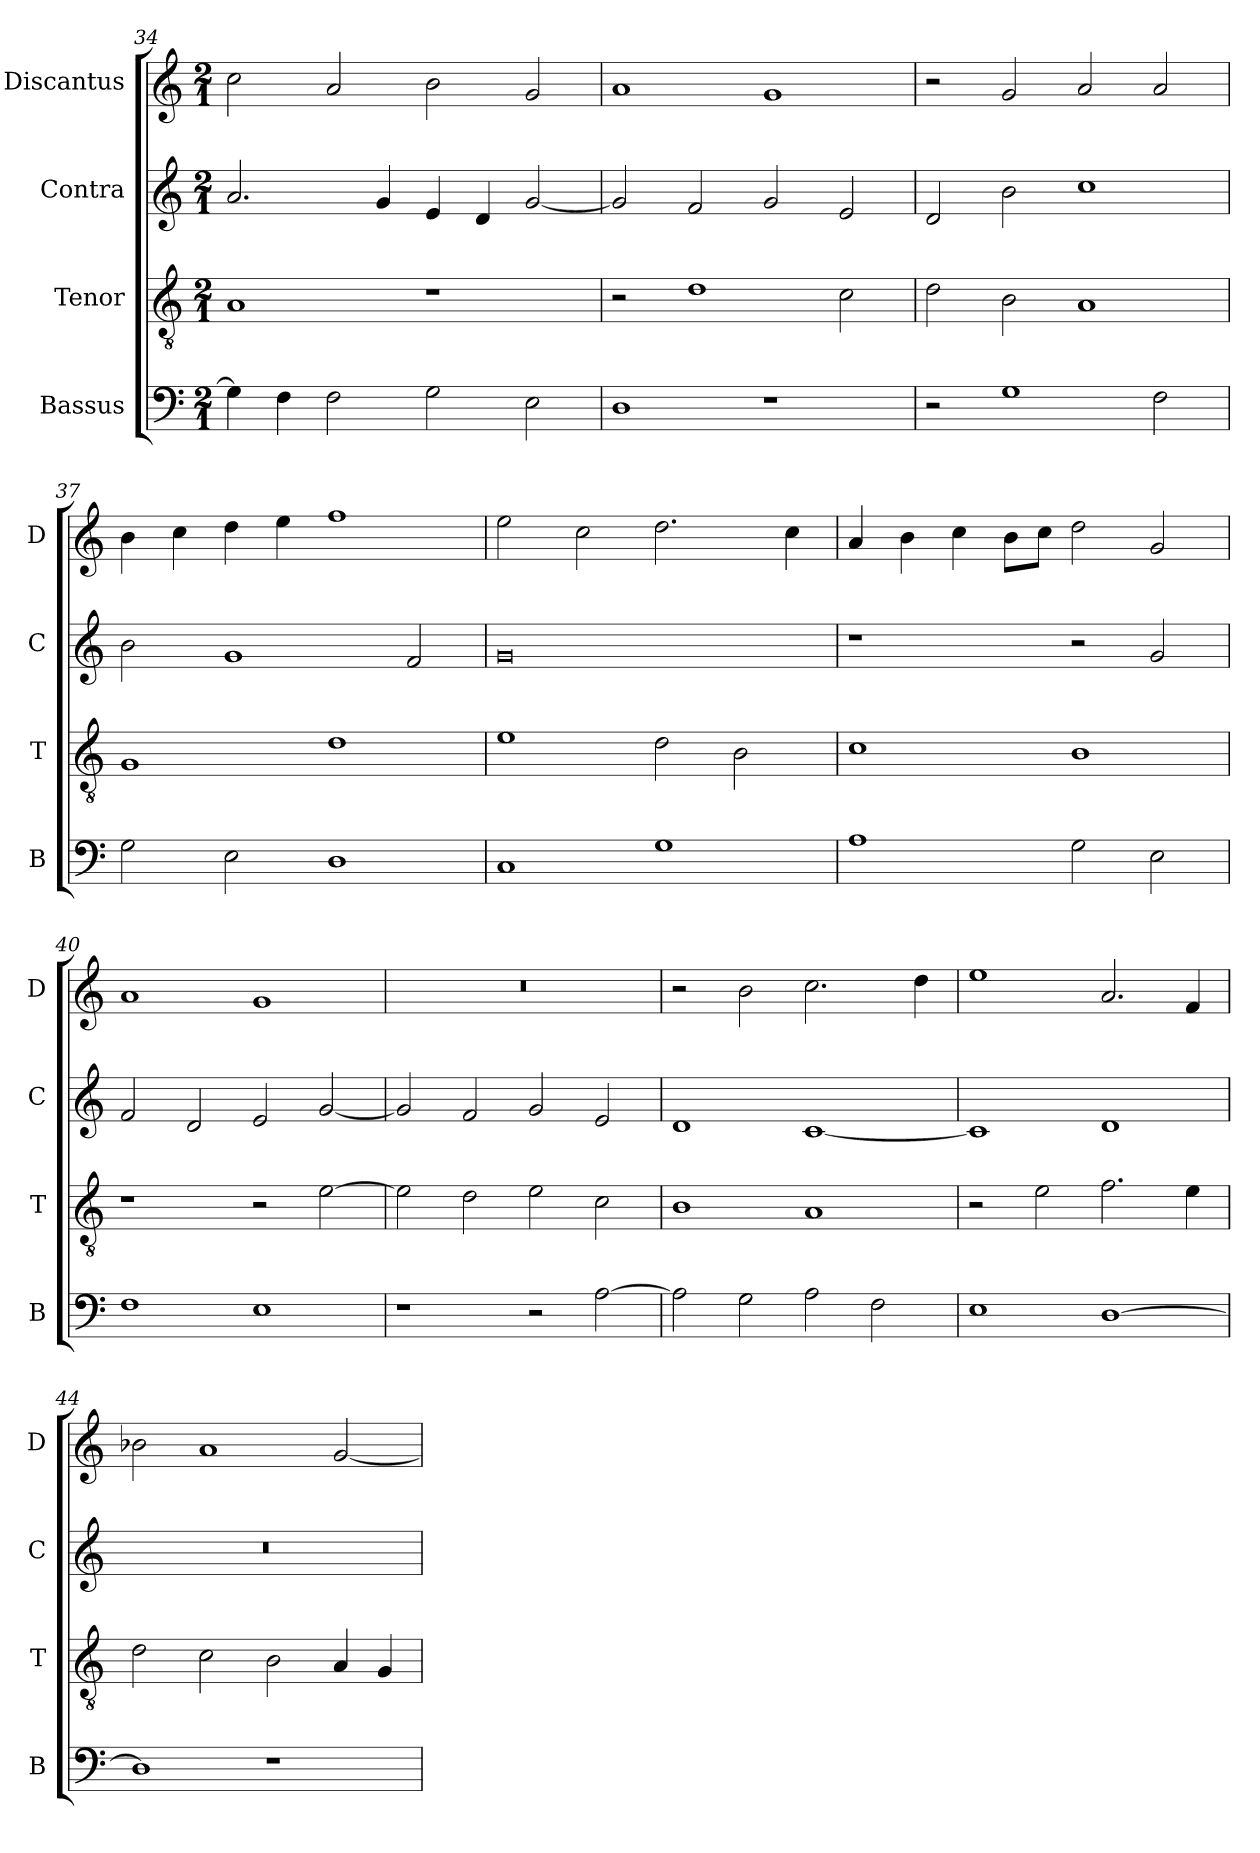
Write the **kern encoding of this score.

**kern	**kern	**kern	**kern
*part4	*part3	*part2	*part1
*staff4	*staff3	*staff2	*staff1
*I"Bassus	*I"Tenor	*I"Contra	*I"Discantus
*I'B	*I'T	*I'C	*I'D
*clefF4	*clefGv2	*clefG2	*clefG2
*k[]	*k[]	*k[]	*k[]
*M2/1	*M2/1	*M2/1	*M2/1
=34	=34	=34	=34
4G\]	1A	2.a/	2cc\
4F\	.	.	.
2F\	.	.	2a/
.	.	4g/	.
2G\	1r	4e/	2b\
.	.	4d/	.
2E\	.	[2g/	2g/
=35	=35	=35	=35
1D	2r	2g/]	1a
.	1d	2f/	.
1r	.	2g/	1g
.	2c\	2e/	.
=36	=36	=36	=36
2r	2d\	2d/	2r
1G	2B\	2b\	2g/
.	1A	1cc	2a/
2F\	.	.	2a/
=37	=37	=37	=37
2G\	1G	2b\	4b\
.	.	.	4cc\
2E\	.	1g	4dd\
.	.	.	4ee\
1D	1d	.	1ff
.	.	2f/	.
=38	=38	=38	=38
1C	1e	0g	2ee\
.	.	.	2cc\
1G	2d\	.	2.dd\
.	2B\	.	.
.	.	.	4cc\
=39	=39	=39	=39
1A	1c	1r	4a/
.	.	.	4b\
.	.	.	4cc\
.	.	.	8b\L
.	.	.	8cc\J
2G\	1B	2r	2dd\
2E\	.	2g/	2g/
=40	=40	=40	=40
1F	1r	2f/	1a
.	.	2d/	.
1E	2r	2e/	1g
.	[2e\	[2g/	.
=41	=41	=41	=41
1r	2e\]	2g/]	0r
.	2d\	2f/	.
2r	2e\	2g/	.
[2A\	2c\	2e/	.
=42	=42	=42	=42
2A\]	1B	1d	2r
2G\	.	.	2b\
2A\	1A	[1c	2.cc\
2F\	.	.	.
.	.	.	4dd\
=43	=43	=43	=43
1E	2r	1c]	1ee
.	2e\	.	.
[1D	2.f\	1d	2.a/
.	4e\	.	4f/
=44	=44	=44	=44
1D]	2d\	0r	2b-X\
.	2c\	.	1a
1r	2B\	.	.
.	4A/	.	[2g/
.	4G/	.	.
=	=	=	=
*-	*-	*-	*-
